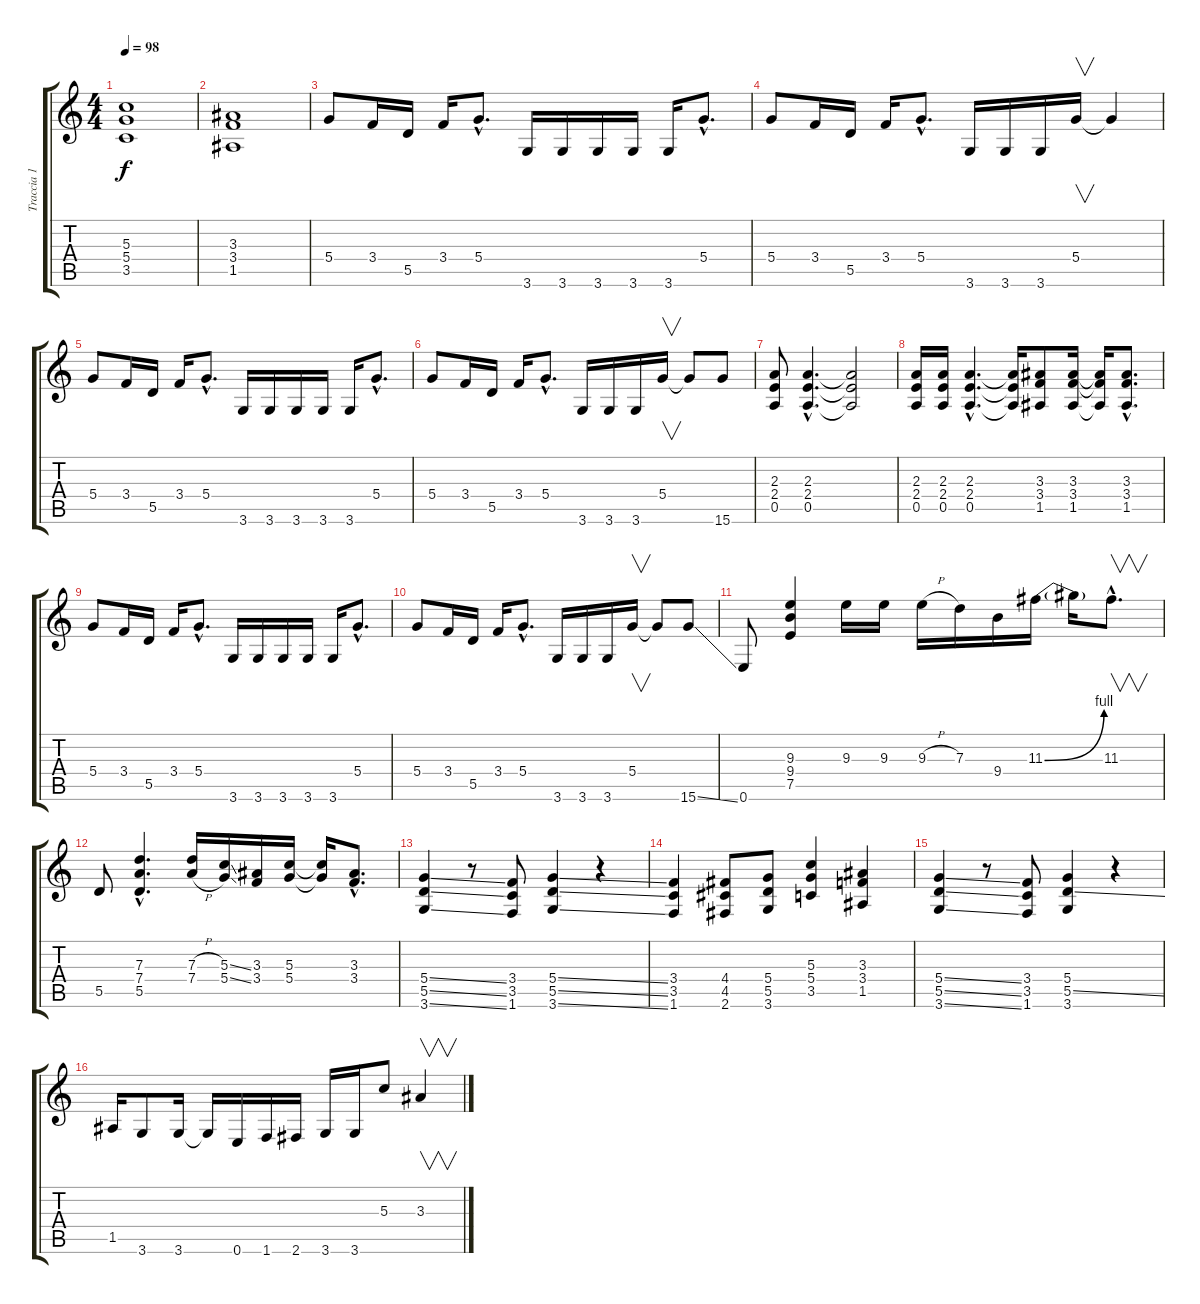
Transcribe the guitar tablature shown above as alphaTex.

\track ("Traccia 1" "Traccia 1") {instrument overdrivenguitar}
\staff {score tabs}
\tuning (E4 B3 G3 D3 A2 E2) {hide}
\ts (4 4)
\tempo 98
\clef g2
\ks c
(5.3 5.4 3.5).1{dy f} |
(3.3 3.4 1.5).1 |
5.4.8 3.4.16 5.5.16 3.4.16 5.4{hac}.8{d} 3.6.16 3.6.16 3.6.16 3.6.16 3.6.16 5.4{hac}.8{d} |
5.4.8 3.4.16 5.5.16 3.4.16 5.4{hac}.8{d} 3.6.16 3.6.16 3.6.16 5.4.16{v} 5.4{t}.4 |
5.4.8 3.4.16 5.5.16 3.4.16 5.4{hac}.8{d} 3.6.16 3.6.16 3.6.16 3.6.16 3.6.16 5.4{hac}.8{d} |
5.4.8 3.4.16 5.5.16 3.4.16 5.4{hac}.8{d} 3.6.16 3.6.16 3.6.16 5.4.16{v} 5.4{t}.8 15.6.8 |
(2.3 2.4 0.5).8 (2.3{hac} 2.4{hac} 0.5{hac}).4{d} (2.3{t} 2.4{t} 0.5{t}).2 |
(2.3 2.4 0.5).16 (2.3 2.4 0.5).16 (2.3{hac} 2.4{hac} 0.5{hac}).4{d} (2.3{t} 2.4{t} 0.5{t}).16 (3.3 3.4 1.5).8 (3.3 3.4 1.5).16 (3.3{t} 3.4{t} 1.5{t}).16 (3.3{hac} 3.4{hac} 1.5{hac}).8{d} |
5.4.8 3.4.16 5.5.16 3.4.16 5.4{hac}.8{d} 3.6.16 3.6.16 3.6.16 3.6.16 3.6.16 5.4{hac}.8{d} |
5.4.8 3.4.16 5.5.16 3.4.16 5.4{hac}.8{d} 3.6.16 3.6.16 3.6.16 5.4.16{v} 5.4{t}.8 15.6{ss}.8 |
0.6.8 (9.3 9.4 7.5).4 9.3.16 9.3.16 9.3{h}.16 7.3.16 9.4.16 11.3{be (bend 0 0 60 4)}.16 11.3{t}.16 11.3{hac}.8{v d} |
5.5.8 (7.3{hac} 7.4{hac} 5.5{hac}).4{d} (7.3{h} 7.4{h}).16 (5.3{ss} 5.4{ss}).16 (3.3 3.4).16 (5.3 5.4).16 (5.3{t} 5.4{t}).16 (3.3{hac} 3.4{hac}).8{d} |
(5.4{ss} 5.5{ss} 3.6{ss}).4 r.8 (3.4 3.5 1.6).8 (5.4{ss} 5.5{ss} 3.6{ss}).4 r.4 |
(3.4 3.5 1.6).4 (4.4 4.5 2.6).8 (5.4 5.5 3.6).8 (5.3 5.4 3.5).4 (3.3 3.4 1.5).4 |
(5.4{ss} 5.5{ss} 3.6{ss}).4 r.8 (3.4 3.5 1.6).8 (5.4 5.5{ss} 3.6).4 r.4 |
1.5.16 3.6.8 3.6.16 3.6{t}.16 0.6.16 1.6.16 2.6.16 3.6.16 3.6.16 5.3.8 3.3.4{v}
